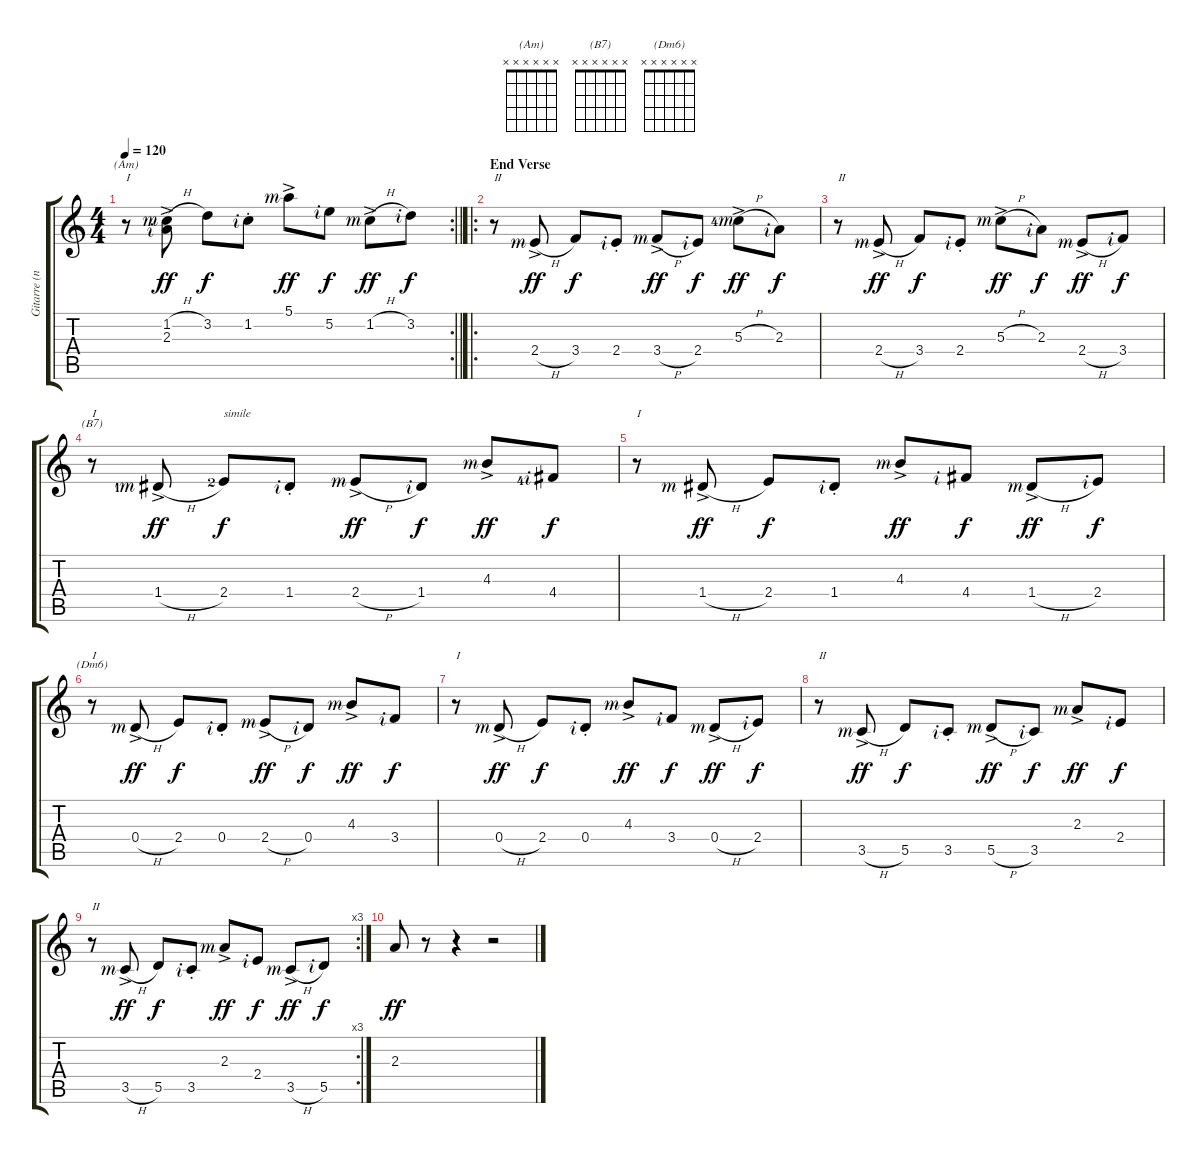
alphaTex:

\track ("Gitarre (nylon)" "Gitarre (n") {instrument acousticguitarnylon}
\staff {score tabs}
\tuning (E4 B3 G3 D3 A2 E2) {hide}
\chord ("(Am)" x x x x x x)
\chord ("(B7)" x x x x x x)
\chord ("(Dm6)" x x x x x x)
\rc 2
\ts (4 4)
\tempo 120
\clef g2
\barLineRight lightlight
\ks c
r.8{ch "(Am)" txt "I" dy f} (1.2{h ac rf 3} 2.3{rf 2}).8{dy ff} 3.2.8{dy f} 1.2{st rf 2}.8 5.1{ac rf 3}.8{dy ff} 5.2{rf 2}.8{dy f} 1.2{h ac rf 3}.8{dy ff} 3.2{rf 2}.8{dy f} |
\ro
\section ("" "End Verse")
r.8{txt "II"} 2.4{h ac rf 3}.8{dy ff} 3.4.8{dy f} 2.4{st rf 2}.8 3.4{h ac rf 3}.8{dy ff} 2.4{rf 2}.8{dy f} 5.3{h ac lf 5 rf 3}.8{dy ff} 2.3{rf 2}.8{dy f} |
r.8{txt "II"} 2.4{h ac rf 3}.8{dy ff} 3.4.8{dy f} 2.4{st rf 2}.8 5.3{h ac rf 3}.8{dy ff} 2.3{rf 2}.8{dy f} 2.4{h ac rf 3}.8{dy ff} 3.4{rf 2}.8{dy f} |
r.8{ch "(B7)" txt "I"} 1.4{h ac lf 2 rf 3}.8{dy ff} 2.4{lf 3}.8{txt "simile" dy f} 1.4{st rf 2}.8 2.4{h ac rf 3}.8{dy ff} 1.4{rf 2}.8{dy f} 4.3{ac rf 3}.8{dy ff} 4.4{lf 5 rf 2}.8{dy f} |
r.8{txt "I"} 1.4{h ac rf 3}.8{dy ff} 2.4.8{dy f} 1.4{st rf 2}.8 4.3{ac rf 3}.8{dy ff} 4.4{rf 2}.8{dy f} 1.4{h ac rf 3}.8{dy ff} 2.4{rf 2}.8{dy f} |
r.8{ch "(Dm6)" txt "I"} 0.4{h ac rf 3}.8{dy ff} 2.4.8{dy f} 0.4{st rf 2}.8 2.4{h ac rf 3}.8{dy ff} 0.4{rf 2}.8{dy f} 4.3{ac rf 3}.8{dy ff} 3.4{rf 2}.8{dy f} |
r.8{txt "I"} 0.4{h ac rf 3}.8{dy ff} 2.4.8{dy f} 0.4{st rf 2}.8 4.3{ac rf 3}.8{dy ff} 3.4{rf 2}.8{dy f} 0.4{h ac rf 3}.8{dy ff} 2.4{rf 2}.8{dy f} |
r.8{txt "II"} 3.5{h ac rf 3}.8{dy ff} 5.5.8{dy f} 3.5{st rf 2}.8 5.5{h ac rf 3}.8{dy ff} 3.5{rf 2}.8{dy f} 2.3{ac rf 3}.8{dy ff} 2.4{rf 2}.8{dy f} |
\rc 3
r.8{txt "II"} 3.5{h ac rf 3}.8{dy ff} 5.5.8{dy f} 3.5{st rf 2}.8 2.3{ac rf 3}.8{dy ff} 2.4{rf 2}.8{dy f} 3.5{h ac rf 3}.8{dy ff} 5.5{rf 2}.8{dy f} |
2.3.8{dy ff} r.8 r.4 r.2
